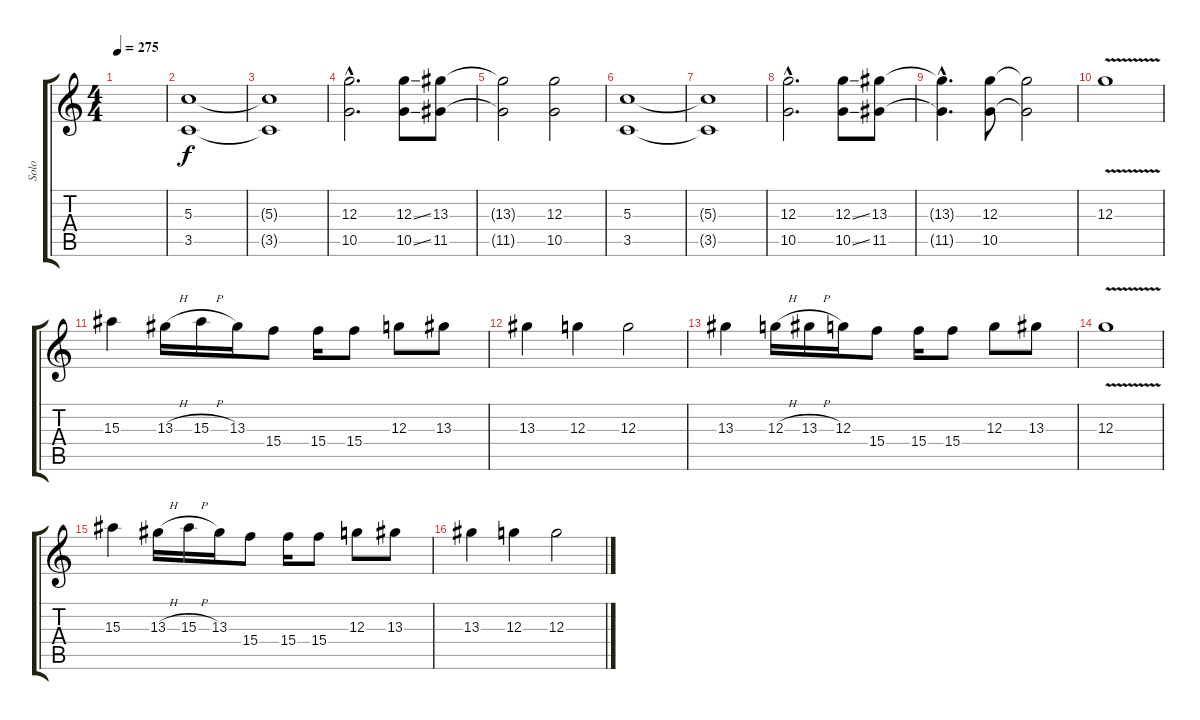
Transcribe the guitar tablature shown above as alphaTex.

\track ("Solo" "Solo") {instrument distortionguitar}
\staff {score tabs}
\tuning (E4 B3 G3 D3 A2 E2) {hide}
\ts (4 4)
\tempo 275
\clef g2
\ks c
|
(5.3 3.5).1 |
(5.3{t} 3.5{t}).1 |
(12.3{hac} 10.5{hac}).2{d} (12.3{ss} 10.5{ss}).8 (13.3 11.5).8 |
(13.3{t} 11.5{t}).2 (12.3 10.5).2 |
(5.3 3.5).1 |
(5.3{t} 3.5{t}).1 |
(12.3{hac} 10.5{hac}).2{d} (12.3{ss} 10.5{ss}).8 (13.3 11.5).8 |
(13.3{hac t} 11.5{hac t}).4{d} (12.3 10.5).8 (12.3{t} 10.5{t}).2 |
12.3{v}.1 |
15.3.4 13.3{h}.16 15.3{h}.16 13.3.16 15.4.8 15.4.16 15.4.8 12.3.8 13.3.8 |
13.3.4 12.3.4 12.3.2 |
13.3.4 12.3{h}.16 13.3{h}.16 12.3.16 15.4.8 15.4.16 15.4.8 12.3.8 13.3.8 |
12.3{v}.1 |
15.3.4 13.3{h}.16 15.3{h}.16 13.3.16 15.4.8 15.4.16 15.4.8 12.3.8 13.3.8 |
13.3.4 12.3.4 12.3.2
